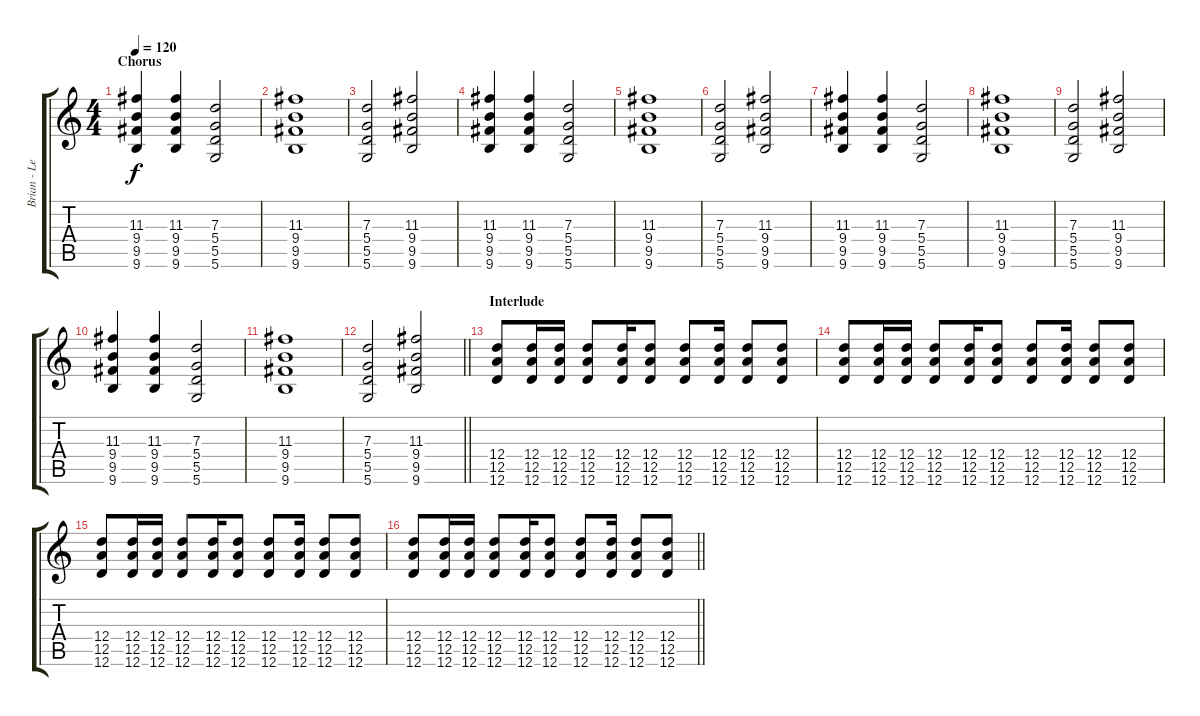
\track ("Brian - Lead Guitar" "Brian - Le") {instrument electricguitarjazz}
\staff {score tabs}
\tuning (E4 B3 G3 D3 A2 D2) {hide}
\ts (4 4)
\section ("" "Chorus")
\tempo 120
\clef g2
\ks c
(11.3 9.4 9.5 9.6).4{dy f} (11.3 9.4 9.5 9.6).4 (7.3 5.4 5.5 5.6).2 |
(11.3 9.4 9.5 9.6).1 |
(7.3 5.4 5.5 5.6).2 (11.3 9.4 9.5 9.6).2 |
(11.3 9.4 9.5 9.6).4 (11.3 9.4 9.5 9.6).4 (7.3 5.4 5.5 5.6).2 |
(11.3 9.4 9.5 9.6).1 |
(7.3 5.4 5.5 5.6).2 (11.3 9.4 9.5 9.6).2 |
(11.3 9.4 9.5 9.6).4 (11.3 9.4 9.5 9.6).4 (7.3 5.4 5.5 5.6).2 |
(11.3 9.4 9.5 9.6).1 |
(7.3 5.4 5.5 5.6).2 (11.3 9.4 9.5 9.6).2 |
(11.3 9.4 9.5 9.6).4 (11.3 9.4 9.5 9.6).4 (7.3 5.4 5.5 5.6).2 |
(11.3 9.4 9.5 9.6).1 |
\barLineRight lightlight
(7.3 5.4 5.5 5.6).2 (11.3 9.4 9.5 9.6).2 |
\section ("" "Interlude")
(12.4 12.5 12.6).8 (12.4 12.5 12.6).16 (12.4 12.5 12.6).16 (12.4 12.5 12.6).8 (12.4 12.5 12.6).16 (12.4 12.5 12.6).8 (12.4 12.5 12.6).8 (12.4 12.5 12.6).16 (12.4 12.5 12.6).8 (12.4 12.5 12.6).8 |
(12.4 12.5 12.6).8 (12.4 12.5 12.6).16 (12.4 12.5 12.6).16 (12.4 12.5 12.6).8 (12.4 12.5 12.6).16 (12.4 12.5 12.6).8 (12.4 12.5 12.6).8 (12.4 12.5 12.6).16 (12.4 12.5 12.6).8 (12.4 12.5 12.6).8 |
(12.4 12.5 12.6).8 (12.4 12.5 12.6).16 (12.4 12.5 12.6).16 (12.4 12.5 12.6).8 (12.4 12.5 12.6).16 (12.4 12.5 12.6).8 (12.4 12.5 12.6).8 (12.4 12.5 12.6).16 (12.4 12.5 12.6).8 (12.4 12.5 12.6).8 |
\barLineRight lightlight
(12.4 12.5 12.6).8 (12.4 12.5 12.6).16 (12.4 12.5 12.6).16 (12.4 12.5 12.6).8 (12.4 12.5 12.6).16 (12.4 12.5 12.6).8 (12.4 12.5 12.6).8 (12.4 12.5 12.6).16 (12.4 12.5 12.6).8 (12.4 12.5 12.6).8
